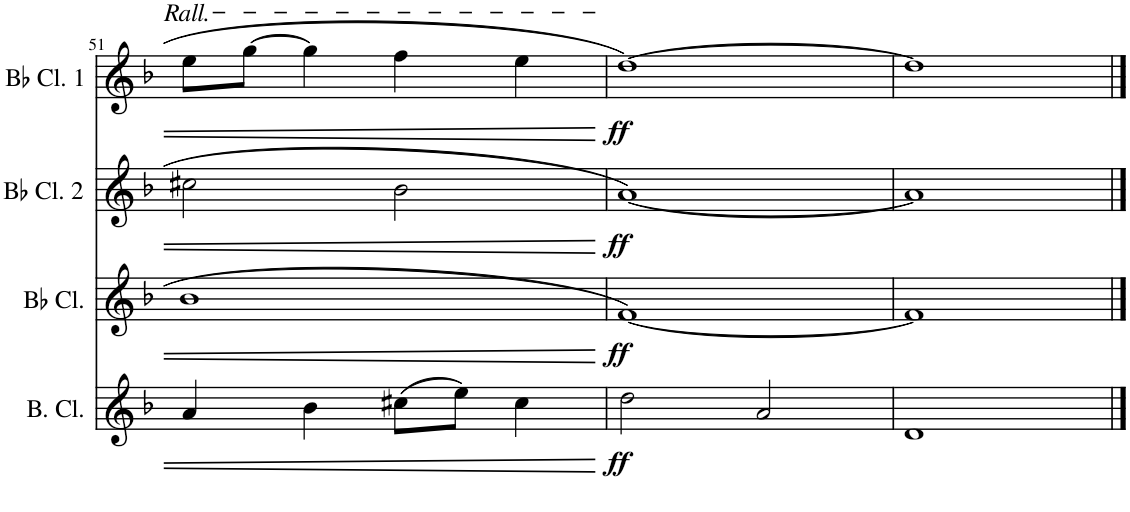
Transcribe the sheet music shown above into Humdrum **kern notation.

**kern	**dynam	**kern	**dynam	**kern	**dynam	**kern	**dynam
*part4	*part4	*part3	*part3	*part2	*part2	*part1	*part1
*staff4	*staff4	*staff3	*staff3	*staff2	*staff2	*staff1	*staff1
*I"Bass Clarinet	*	*I"Bb Clarinet	*	*I"Bb Clarinet 2	*	*I"Bb Clarinet 1	*
*I'B. Cl.	*	*I'Bb Cl.	*	*I'Bb Cl. 2	*	*I'Bb Cl. 1	*
!!LO:PB:g=z
*clefG2	*	*clefG2	*	*clefG2	*	*clefG2	*
*Trd8c14	*	*Trd1c2	*	*Trd1c2	*	*Trd1c2	*
*k[b-]	*	*k[b-]	*	*k[b-]	*	*k[b-]	*
*M4/4	*	*M4/4	*	*M4/4	*	*M4/4	*
=51	=51	=51	=51	=51	=51	=51	=51
4a/	.	1b-	.	2cc#X\	.	8ee\L	.
.	.	.	.	.	.	[8gg\J	.
4b-\	.	.	.	.	.	4gg\]	.
(8cc#X\L	.	.	.	2b-\	.	4ff\	.
8ee\J)	.	.	.	.	.	.	.
4cc#\	.	.	.	.	.	4ee\	.
=52	=52	=52	=52	=52	=52	=52	=52
!	!LO:DY:b	!	!LO:DY:b	!	!LO:DY:b	!	!LO:DY:b
2dd\	ff	[1f	ff	[1a	ff	[1dd	ff
2a/	.	.	.	.	.	.	.
=53	=53	=53	=53	=53	=53	=53	=53
1d	.	1f]	.	1a]	.	1dd]	.
==	==	==	==	==	==	==	==
*-	*-	*-	*-	*-	*-	*-	*-
